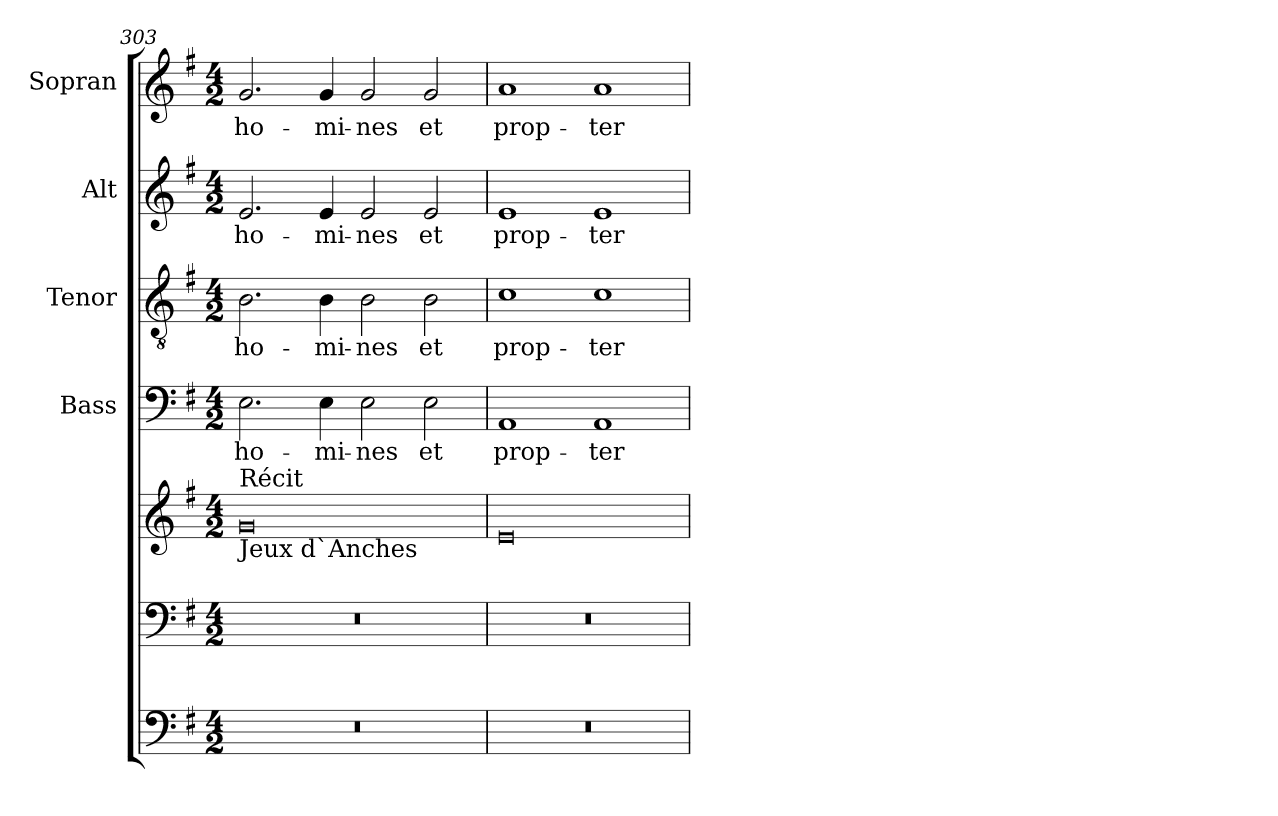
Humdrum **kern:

**kern	**kern	**kern	**kern	**text	**kern	**text	**kern	**text	**kern	**text
*part6	*part5	*part5	*part4	*part4	*part3	*part3	*part2	*part2	*part1	*part1
*staff7	*staff6	*staff5	*staff4	*staff4	*staff3	*staff3	*staff2	*staff2	*staff1	*staff1
*	*	*	*I"Bass	*	*I"Tenor	*	*I"Alt	*	*I"Sopran	*
*	*	*	*I'B.	*	*I'T.	*	*I'A.	*	*I'S.	*
*clefF4	*clefF4	*clefG2	*clefF4	*	*clefGv2	*	*clefG2	*	*clefG2	*
*k[f#]	*k[f#]	*k[f#]	*k[f#]	*	*k[f#]	*	*k[f#]	*	*k[f#]	*
*G:	*G:	*G:	*G:	*	*G:	*	*G:	*	*G:	*
*M4/2	*M4/2	*M4/2	*M4/2	*	*M4/2	*	*M4/2	*	*M4/2	*
=303	=303	=303	=303	=303	=303	=303	=303	=303	=303	=303
!	!	!LO:TX:a:t=Récit	!	!	!	!	!	!	!	!
!	!	!LO:TX:b:t=Jeux d`Anches	!	!	!	!	!	!	!	!
!	!	!	!	!LO:LY:b	!	!LO:LY:b	!	!LO:LY:b	!	!LO:LY:b
0r	0r	0g	2.E\	ho-	2.B\	ho-	2.e/	ho-	2.g/	ho-
!	!	!	!	!LO:LY:b	!	!LO:LY:b	!	!LO:LY:b	!	!LO:LY:b
.	.	.	4E\	-mi-	4B\	-mi-	4e/	-mi-	4g/	-mi-
!	!	!	!	!LO:LY:b	!	!LO:LY:b	!	!LO:LY:b	!	!LO:LY:b
.	.	.	2E\	-nes	2B\	-nes	2e/	-nes	2g/	-nes
!	!	!	!	!LO:LY:b	!	!LO:LY:b	!	!LO:LY:b	!	!LO:LY:b
.	.	.	2E\	et	2B\	et	2e/	et	2g/	et
=304	=304	=304	=304	=304	=304	=304	=304	=304	=304	=304
!	!	!	!	!LO:LY:b	!	!LO:LY:b	!	!LO:LY:b	!	!LO:LY:b
0r	0r	0e	1AA	prop-	1c	prop-	1e	prop-	1a	prop-
!	!	!	!	!LO:LY:b	!	!LO:LY:b	!	!LO:LY:b	!	!LO:LY:b
.	.	.	1AA	-ter	1c	-ter	1e	-ter	1a	-ter
=	=	=	=	=	=	=	=	=	=	=
*-	*-	*-	*-	*-	*-	*-	*-	*-	*-	*-
